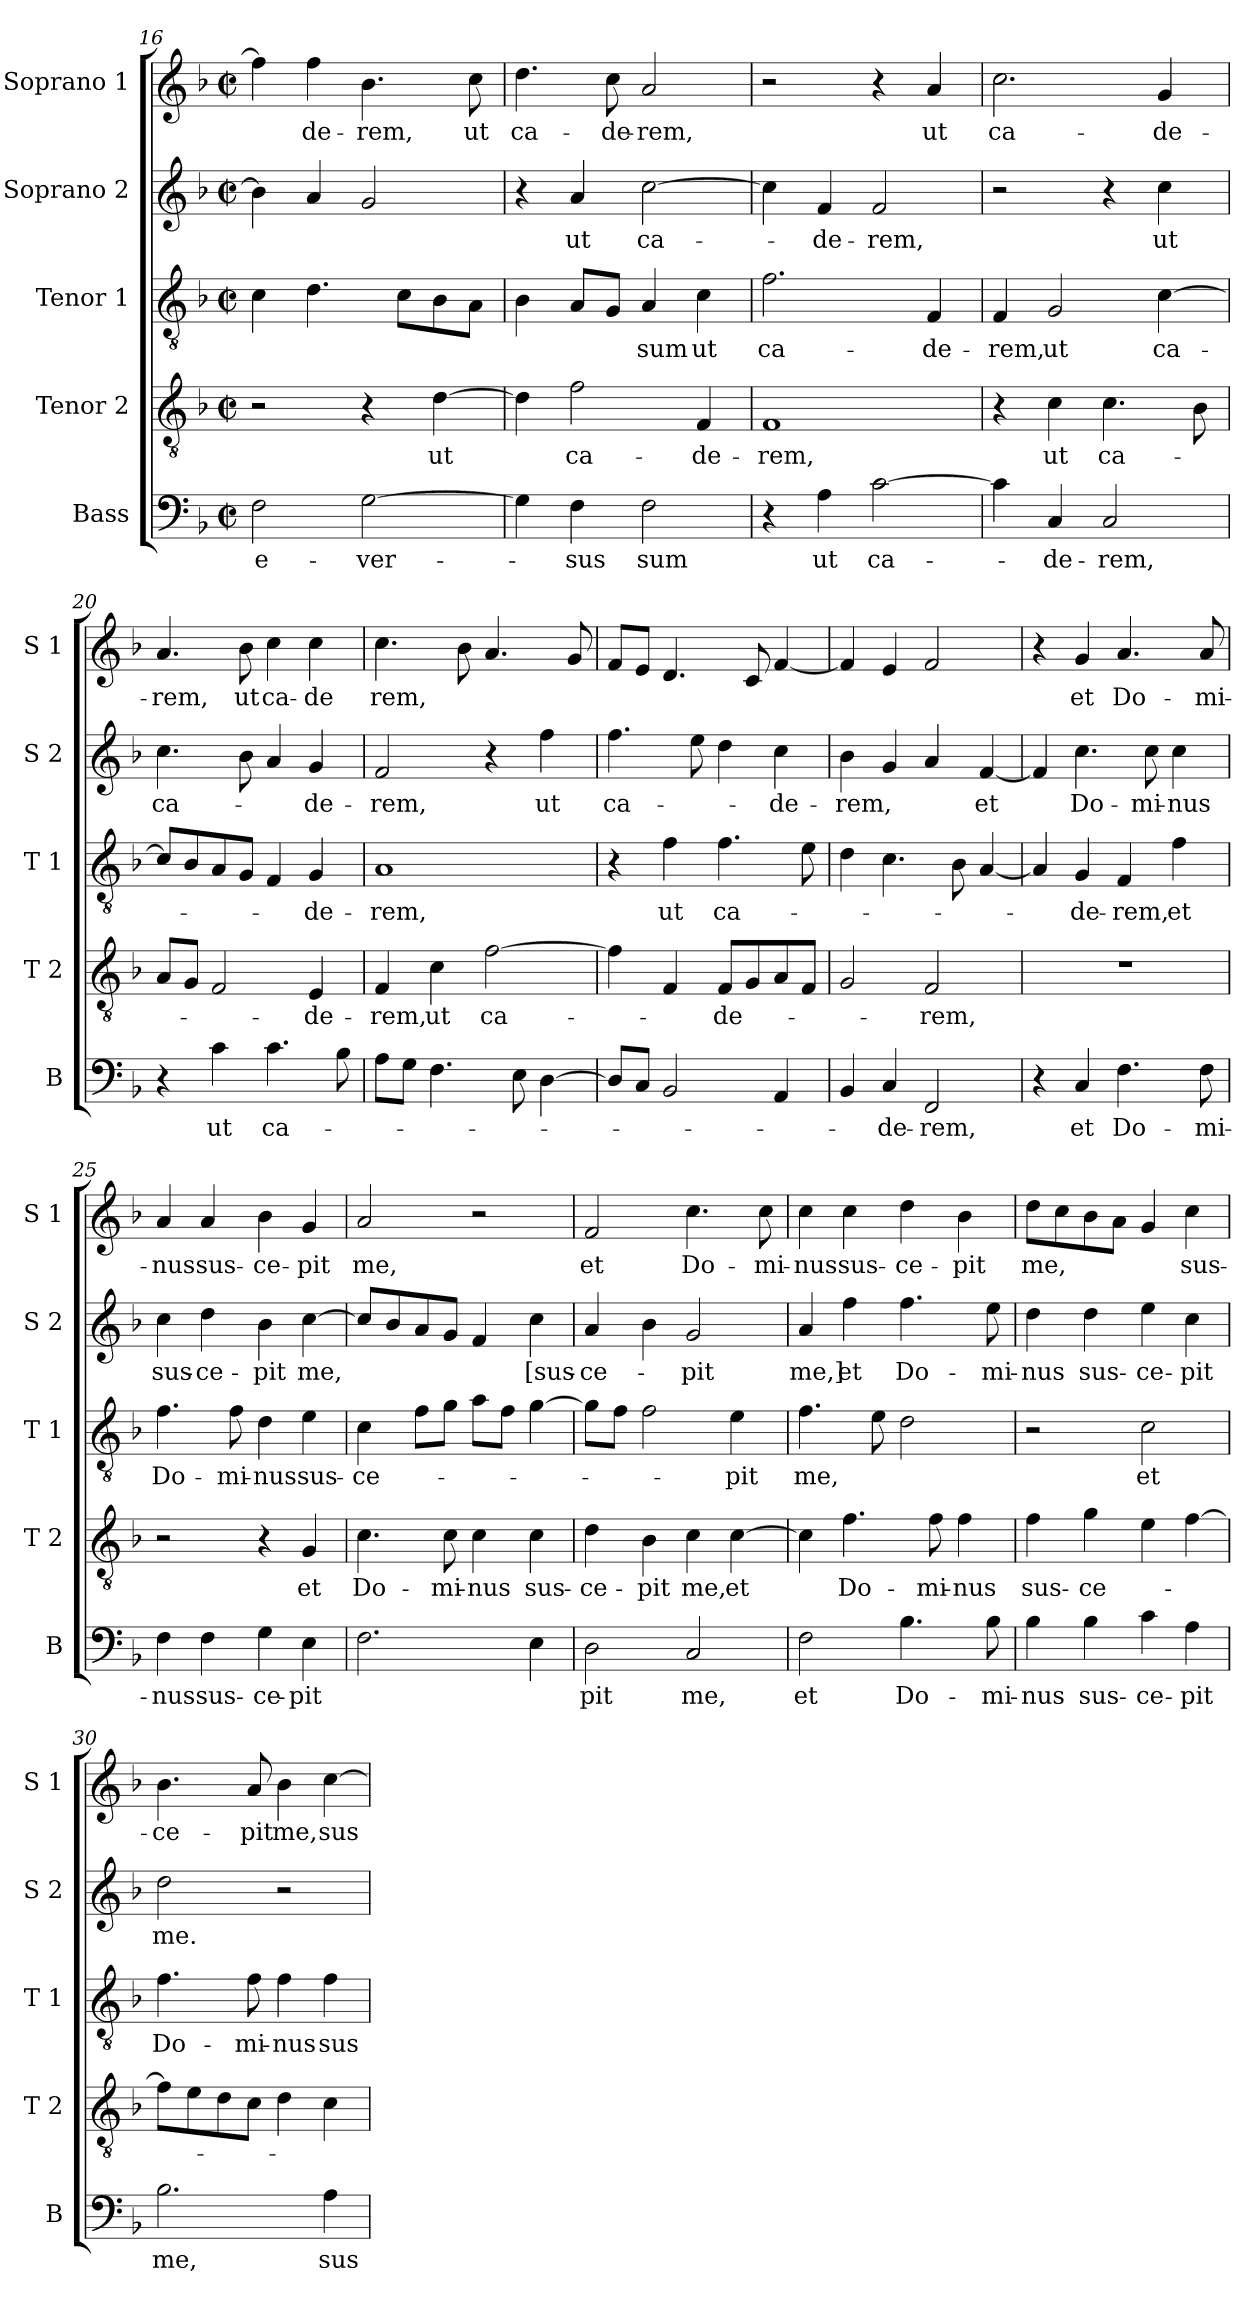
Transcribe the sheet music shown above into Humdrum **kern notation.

**kern	**text	**kern	**text	**kern	**text	**kern	**text	**kern	**text
*part5	*part5	*part4	*part4	*part3	*part3	*part2	*part2	*part1	*part1
*staff5	*staff5	*staff4	*staff4	*staff3	*staff3	*staff2	*staff2	*staff1	*staff1
*I"Bass	*	*I"Tenor 2	*	*I"Tenor 1	*	*I"Soprano 2	*	*I"Soprano 1	*
*I'B	*	*I'T 2	*	*I'T 1	*	*I'S 2	*	*I'S 1	*
!!LO:LB:g=z
*clefF4	*	*clefGv2	*	*clefGv2	*	*clefG2	*	*clefG2	*
*k[b-]	*	*k[b-]	*	*k[b-]	*	*k[b-]	*	*k[b-]	*
*F:	*	*F:	*	*F:	*	*F:	*	*F:	*
*M2/2	*	*M2/2	*	*M2/2	*	*M2/2	*	*M2/2	*
*met(c|)	*	*met(c|)	*	*met(c|)	*	*met(c|)	*	*met(c|)	*
=16	=16	=16	=16	=16	=16	=16	=16	=16	=16
2F\	e-	2r	.	4c\	.	4b-\]	.	4ff\]	.
.	.	.	.	4.d\	.	4a/	.	4ff\	-de-
[2G\	-ver-	4r	.	.	.	2g/	.	4.b-\	-rem,
.	.	.	.	8c\L	.	.	.	.	.
.	.	[4d\	ut	8B-\	.	.	.	.	.
.	.	.	.	8A\J	.	.	.	8cc\	ut
=17	=17	=17	=17	=17	=17	=17	=17	=17	=17
4G\]	.	4d\]	.	4B-\	.	4r	.	4.dd\	ca-
4F\	-sus	2f\	ca-	8A/L	.	4a/	ut	.	.
.	.	.	.	8G/J	.	.	.	8cc\	-de-
2F\	sum	.	.	4A/	-sum	[2cc\	ca-	2a/	-rem,
.	.	4F/	-de-	4c\	ut	.	.	.	.
=18	=18	=18	=18	=18	=18	=18	=18	=18	=18
4r	.	1F	-rem,	2.f\	ca-	4cc\]	.	2r	.
4A\	ut	.	.	.	.	4f/	-de-	.	.
[2c\	ca-	.	.	.	.	2f/	-rem,	4r	.
.	.	.	.	4F/	-de-	.	.	4a/	ut
=19	=19	=19	=19	=19	=19	=19	=19	=19	=19
4c\]	.	4r	.	4F/	-rem,	2r	.	2.cc\	ca-
4C/	-de-	4c\	ut	2G/	ut	.	.	.	.
2C/	-rem,	4.c\	ca-	.	.	4r	.	.	.
.	.	.	.	[4c\	ca-	4cc\	ut	4g/	-de-
.	.	8B-\	.	.	.	.	.	.	.
=20	=20	=20	=20	=20	=20	=20	=20	=20	=20
4r	.	8A/L	.	8c/L]	.	4.cc\	ca-	4.a/	-rem,
.	.	8G/J	.	8B-/	.	.	.	.	.
4c\	ut	2F/	.	8A/	.	.	.	.	.
.	.	.	.	8G/J	.	8b-\	.	8b-\	ut
4.c\	ca-	.	.	4F/	.	4a/	.	4cc\	ca-
.	.	4E/	-de-	4G/	-de-	4g/	-de-	4cc\	-de
8B-\	.	.	.	.	.	.	.	.	.
!!LO:LB:g=z
=21	=21	=21	=21	=21	=21	=21	=21	=21	=21
8A\L	.	4F/	-rem,	1A	-rem,	2f/	-rem,	4.cc\	rem,
8G\J	.	.	.	.	.	.	.	.	.
4.F\	.	4c\	ut	.	.	.	.	.	.
.	.	.	.	.	.	.	.	8b-\	.
.	.	[2f\	ca-	.	.	4r	.	4.a/	.
8E\	.	.	.	.	.	.	.	.	.
[4D\	.	.	.	.	.	4ff\	ut	.	.
.	.	.	.	.	.	.	.	8g/	.
=22	=22	=22	=22	=22	=22	=22	=22	=22	=22
8D/L]	.	4f\]	.	4r	.	4.ff\	ca-	8f/L	.
8C/J	.	.	.	.	.	.	.	8e/J	.
2BB-/	.	4F/	.	4f\	ut	.	.	4.d/	.
.	.	.	.	.	.	8ee\	.	.	.
.	.	8F/L	-de-	4.f\	ca-	4dd\	.	.	.
.	.	8G/	.	.	.	.	.	8c/	.
4AA/	.	8A/	.	.	.	4cc\	-de-	[4f/	.
.	.	8F/J	.	8e\	.	.	.	.	.
=23	=23	=23	=23	=23	=23	=23	=23	=23	=23
4BB-/	.	2G/	.	4d\	.	4b-\	-rem,	4f/]	.
4C/	-de-	.	.	4.c\	.	4g/	.	4e/	.
2FF/	-rem,	2F/	-rem,	.	.	4a/	.	2f/	.
.	.	.	.	8B-\	.	.	.	.	.
.	.	.	.	[4A/	.	[4f/	et	.	.
=24	=24	=24	=24	=24	=24	=24	=24	=24	=24
4r	.	1r	.	4A/]	.	4f/]	.	4r	.
4C/	et	.	.	4G/	-de-	4.cc\	Do-	4g/	et
4.F\	Do-	.	.	4F/	-rem,	.	.	4.a/	Do-
.	.	.	.	.	.	8cc\	-mi-	.	.
.	.	.	.	4f\	et	4cc\	-nus	.	.
8F\	-mi-	.	.	.	.	.	.	8a/	-mi-
=25	=25	=25	=25	=25	=25	=25	=25	=25	=25
4F\	-nus	2r	.	4.f\	Do-	4cc\	sus-	4a/	-nus
4F\	sus-	.	.	.	.	4dd\	-ce-	4a/	sus-
.	.	.	.	8f\	-mi-	.	.	.	.
4G\	-ce-	4r	.	4d\	-nus	4b-\	-pit	4b-\	-ce-
4E\	-pit	4G/	et	4e\	sus-	[4cc\	me,	4g/	-pit
!!LO:PB:g=z
=26	=26	=26	=26	=26	=26	=26	=26	=26	=26
2.F\	.	4.c\	Do-	4c\	-ce-	8cc/L]	.	2a/	me,
.	.	.	.	.	.	8b-/	.	.	.
.	.	.	.	8f\L	.	8a/	.	.	.
.	.	8c\	-mi-	8g\J	.	8g/J	.	.	.
.	.	4c\	-nus	8a\L	.	4f/	.	2r	.
.	.	.	.	8f\J	.	.	.	.	.
4E\	.	4c\	sus-	[4g\	.	4cc\	[sus-	.	.
=27	=27	=27	=27	=27	=27	=27	=27	=27	=27
2D\	pit	4d\	-ce-	8g\L]	.	4a/	-ce-	2f/	et
.	.	.	.	8f\J	.	.	.	.	.
.	.	4B-\	-pit	2f\	.	4b-\	.	.	.
2C/	me,	4c\	me,	.	.	2g/	-pit	4.cc\	Do-
.	.	[4c\	et	4e\	-pit	.	.	.	.
.	.	.	.	.	.	.	.	8cc\	-mi-
=28	=28	=28	=28	=28	=28	=28	=28	=28	=28
2F\	et	4c\]	.	4.f\	me,	4a/	me,]	4cc\	-nus
.	.	4.f\	Do-	.	.	4ff\	et	4cc\	sus-
.	.	.	.	8e\	.	.	.	.	.
4.B-\	Do-	.	.	2d\	.	4.ff\	Do-	4dd\	-ce-
.	.	8f\	-mi-	.	.	.	.	.	.
.	.	4f\	-nus	.	.	.	.	4b-\	-pit
8B-\	-mi-	.	.	.	.	8ee\	-mi-	.	.
=29	=29	=29	=29	=29	=29	=29	=29	=29	=29
4B-\	-nus	4f\	sus-	2r	.	4dd\	-nus	8dd\L	me,
.	.	.	.	.	.	.	.	8cc\	.
4B-\	sus-	4g\	-ce-	.	.	4dd\	sus-	8b-\	.
.	.	.	.	.	.	.	.	8a\J	.
4c\	-ce-	4e\	.	2c\	et	4ee\	-ce-	4g/	.
4A\	-pit	[4f\	.	.	.	4cc\	-pit	4cc\	sus-
=30	=30	=30	=30	=30	=30	=30	=30	=30	=30
2.B-\	me,	8f\L]	.	4.f\	Do-	2dd\	me.	4.b-\	-ce-
.	.	8e\	.	.	.	.	.	.	.
.	.	8d\	.	.	.	.	.	.	.
.	.	8c\J	.	8f\	-mi-	.	.	8a/	-pit
.	.	4d\	.	4f\	-nus	2r	.	4b-\	me,
4A\	sus-	4c\	.	4f\	sus-	.	.	[4cc\	sus-
=	=	=	=	=	=	=	=	=	=
*-	*-	*-	*-	*-	*-	*-	*-	*-	*-
